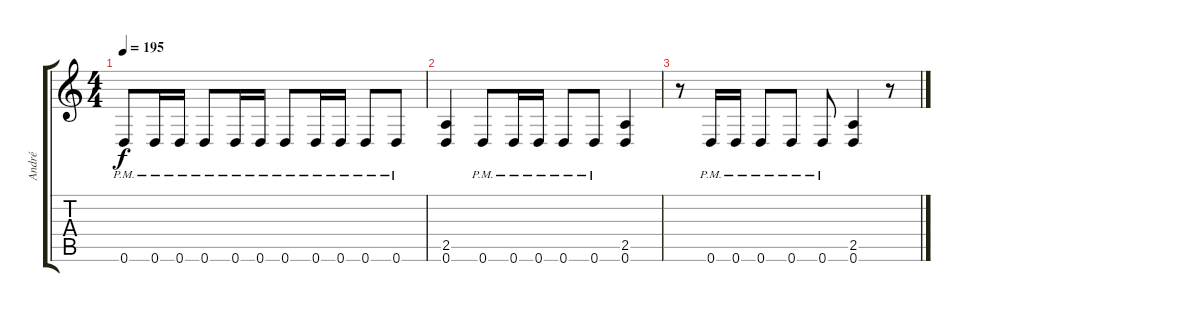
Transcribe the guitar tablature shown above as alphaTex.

\track ("André" "André") {instrument distortionguitar}
\staff {score tabs}
\tuning (D4 A3 F3 C3 G2 D2) {hide}
\ts (4 4)
\tempo 195
\clef g2
\ks c
0.6{pm}.8{dy f} 0.6{pm}.16 0.6{pm}.16 0.6{pm}.8 0.6{pm}.16 0.6{pm}.16 0.6{pm}.8 0.6{pm}.16 0.6{pm}.16 0.6{pm}.8 0.6{pm}.8 |
(2.5 0.6).4 0.6{pm}.8 0.6{pm}.16 0.6{pm}.16 0.6{pm}.8 0.6{pm}.8 (2.5 0.6).4 |
r.8 0.6{pm}.16 0.6{pm}.16 0.6{pm}.8 0.6{pm}.8 0.6{pm}.8 (2.5 0.6).4 r.8
